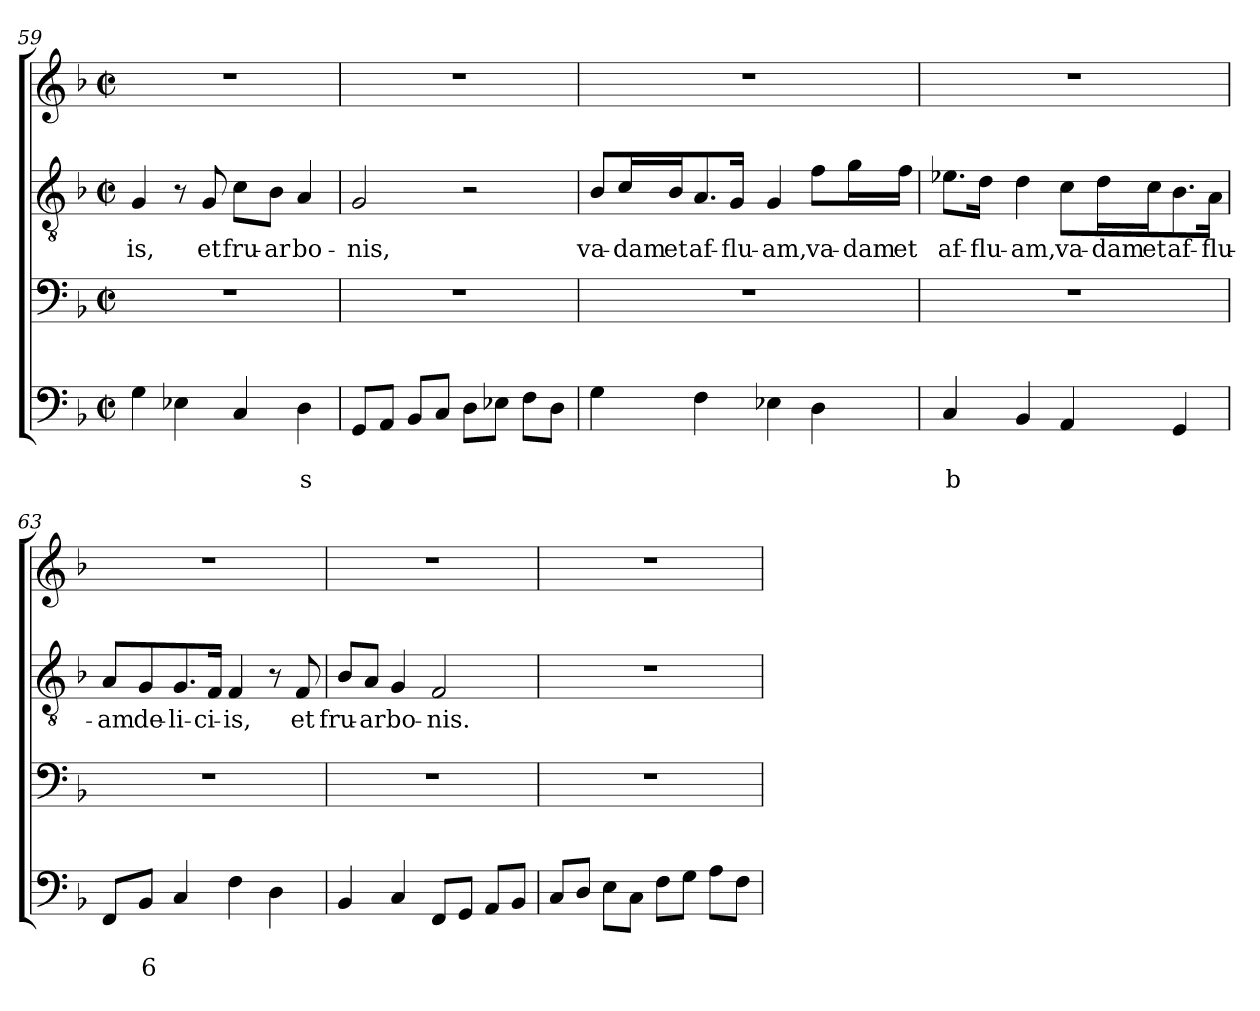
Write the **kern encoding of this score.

**kern	**text	**text	**kern	**kern	**text	**kern
*part4	*part4	*part4	*part3	*part2	*part2	*part1
*staff4	*staff4	*staff4	*staff3	*staff2	*staff2	*staff1
*clefF4	*	*	*clefF4	*clefGv2	*	*clefG2
*k[b-]	*	*	*k[b-]	*k[b-]	*	*k[b-]
*F:	*	*	*F:	*F:	*	*F:
*M2/2	*	*	*M2/2	*M2/2	*	*M2/2
*met(c|)	*	*	*met(c|)	*met(c|)	*	*met(c|)
=59	=59	=59	=59	=59	=59	=59
!	!	!	!	!	!LO:LY:b	!
4G\	.	.	1r	4G/	-is,	1r
4E-X\	.	.	.	8r	.	.
!	!	!	!	!	!LO:LY:b	!
.	.	.	.	8G/	et	.
!	!	!	!	!	!LO:LY:b	!
4C/	.	.	.	8c\L	fru-	.
!	!	!	!	!	!LO:LY:b	!
.	.	.	.	8B-\J	-ar	.
!	!	!LO:LY:b	!	!	!	!
!	!	!	!	!	!LO:LY:b	!
4D\	.	s	.	4A/	bo-	.
=60	=60	=60	=60	=60	=60	=60
!	!	!	!	!	!LO:LY:b	!
8GG/L	.	.	1r	2G/	-nis,	1r
8AA/J	.	.	.	.	.	.
8BB-/L	.	.	.	.	.	.
8C/J	.	.	.	.	.	.
8D\L	.	.	.	2r	.	.
8E-X\J	.	.	.	.	.	.
8F\L	.	.	.	.	.	.
8D\J	.	.	.	.	.	.
!!LO:PB:g=z
=61	=61	=61	=61	=61	=61	=61
!	!	!	!	!	!LO:LY:b	!
4G\	.	.	1r	8B-/L	va-	1r
!	!	!	!	!	!LO:LY:b	!
.	.	.	.	16c/L	-dam	.
!	!	!	!	!	!LO:LY:b	!
.	.	.	.	16B-/J	et	.
!	!	!	!	!	!LO:LY:b	!
4F\	.	.	.	8.A/	af-	.
!	!	!	!	!	!LO:LY:b	!
.	.	.	.	16G/Jk	-flu-	.
!	!	!	!	!	!LO:LY:b	!
4E-X\	.	.	.	4G/	-am,	.
!	!	!	!	!	!LO:LY:b	!
4D\	.	.	.	8f\L	va-	.
!	!	!	!	!	!LO:LY:b	!
.	.	.	.	16g\L	-dam	.
!	!	!	!	!	!LO:LY:b	!
.	.	.	.	16f\JJ	et	.
=62	=62	=62	=62	=62	=62	=62
!	!	!LO:LY:b	!	!	!	!
!	!	!	!	!	!LO:LY:b	!
4C/	.	b	1r	8.e-X\L	af-	1r
!	!	!	!	!	!LO:LY:b	!
.	.	.	.	16d\Jk	-flu-	.
!	!	!	!	!	!LO:LY:b	!
4BB-/	.	.	.	4d\	-am,	.
!	!	!	!	!	!LO:LY:b	!
4AA/	.	.	.	8c\L	va-	.
!	!	!	!	!	!LO:LY:b	!
.	.	.	.	16d\L	-dam	.
!	!	!	!	!	!LO:LY:b	!
.	.	.	.	16c\J	et	.
!	!	!	!	!	!LO:LY:b	!
4GG/	.	.	.	8.B-\	af-	.
!	!	!	!	!	!LO:LY:b	!
.	.	.	.	16A\Jk	-flu-	.
=63	=63	=63	=63	=63	=63	=63
!	!	!	!	!	!LO:LY:b	!
8FF/L	.	.	1r	8A/L	-am	1r
!	!	!LO:LY:b	!	!	!	!
!	!	!	!	!	!LO:LY:b	!
8BB-/J	.	6	.	8G/	de-	.
!	!	!	!	!	!LO:LY:b	!
4C/	.	.	.	8.G/	-li-	.
!	!	!	!	!	!LO:LY:b	!
.	.	.	.	16F/Jk	-ci-	.
!	!	!	!	!	!LO:LY:b	!
4F\	.	.	.	4F/	-is,	.
4D\	.	.	.	8r	.	.
!	!	!	!	!	!LO:LY:b	!
.	.	.	.	8F/	et	.
=64	=64	=64	=64	=64	=64	=64
!	!	!	!	!	!LO:LY:b	!
4BB-/	.	.	1r	8B-/L	fru-	1r
!	!	!	!	!	!LO:LY:b	!
.	.	.	.	8A/J	-ar	.
!	!	!	!	!	!LO:LY:b	!
4C/	.	.	.	4G/	bo-	.
!	!	!	!	!	!LO:LY:b	!
8FF/L	.	.	.	2F/	-nis.	.
8GG/J	.	.	.	.	.	.
8AA/L	.	.	.	.	.	.
8BB-/J	.	.	.	.	.	.
!!LO:LB:g=z
=65	=65	=65	=65	=65	=65	=65
8C/L	.	.	1r	1r	.	1r
8D/J	.	.	.	.	.	.
8E\L	.	.	.	.	.	.
8C\J	.	.	.	.	.	.
8F\L	.	.	.	.	.	.
8G\J	.	.	.	.	.	.
8A\L	.	.	.	.	.	.
8F\J	.	.	.	.	.	.
=	=	=	=	=	=	=
*-	*-	*-	*-	*-	*-	*-
